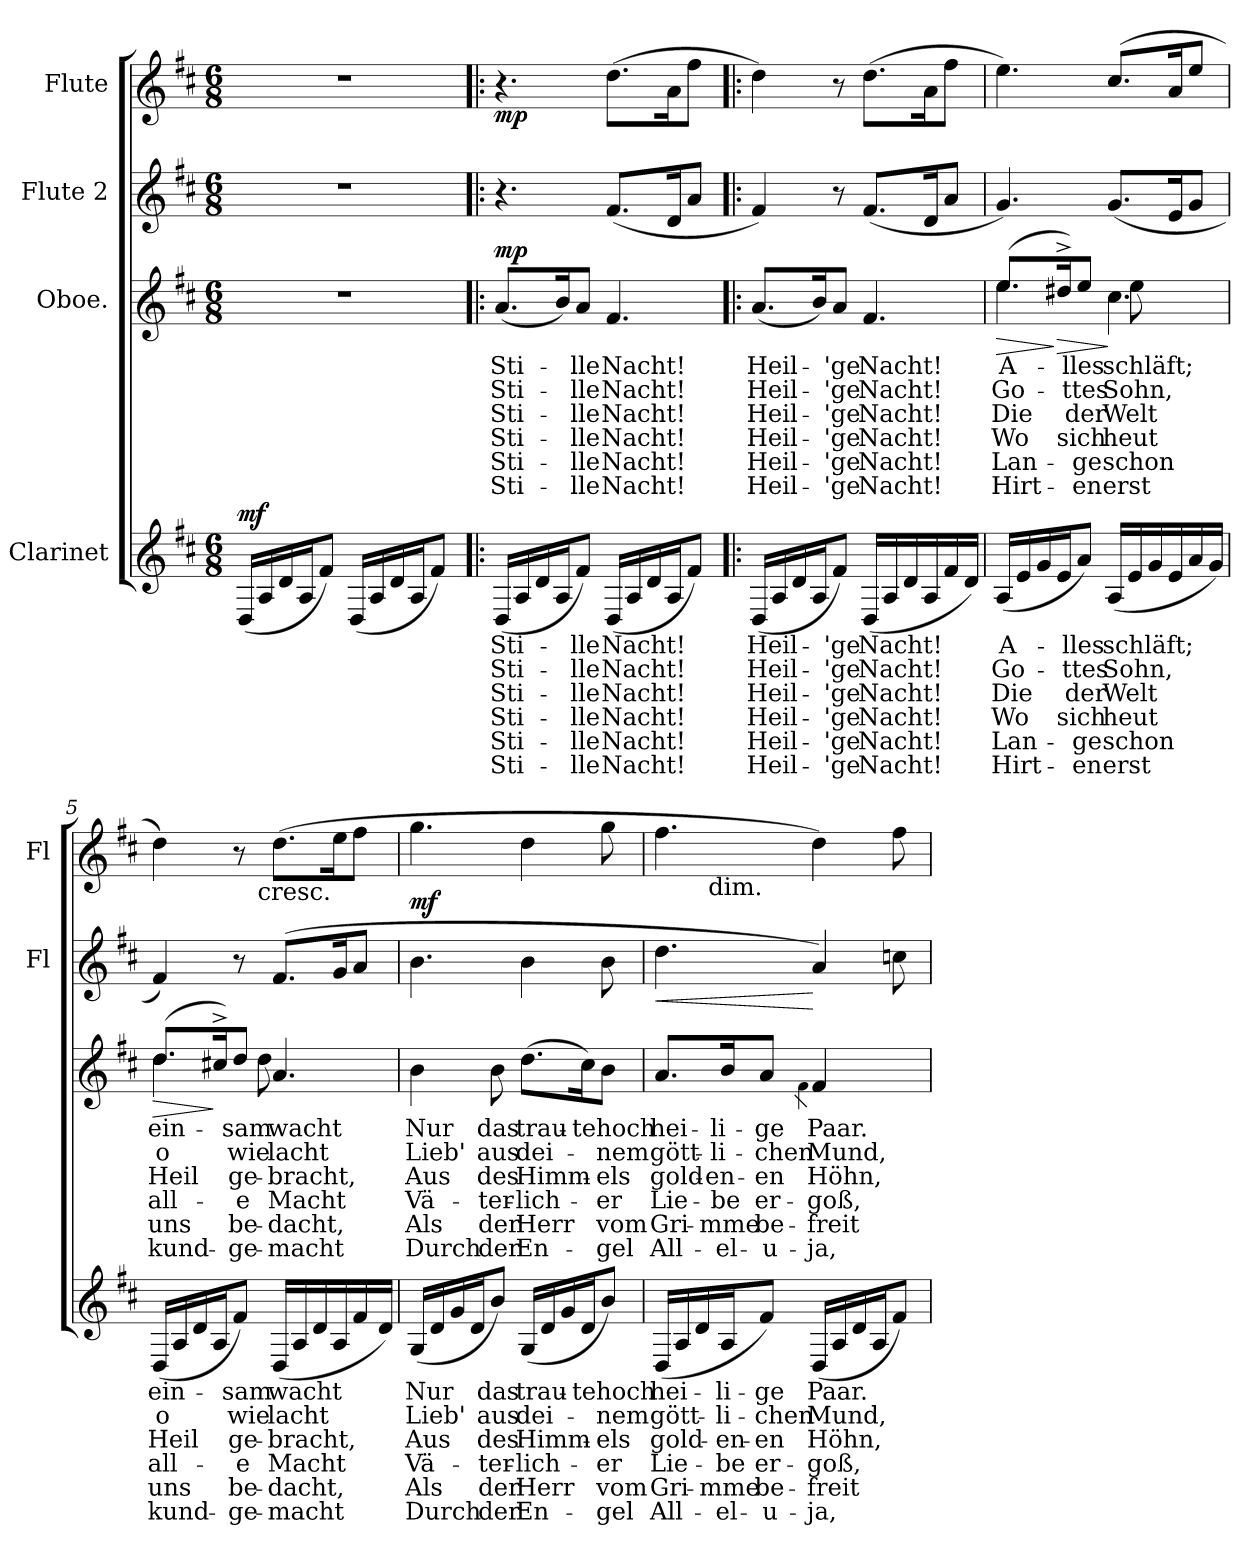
**kern	**text	**text	**text	**text	**text	**text	**dynam	**kern	**text	**text	**text	**text	**text	**text	**dynam	**kern	**dynam	**kern	**dynam
*part4	*part4	*part4	*part4	*part4	*part4	*part4	*part4	*part3	*part3	*part3	*part3	*part3	*part3	*part3	*part3	*part2	*part2	*part1	*part1
*staff4	*staff4	*staff4	*staff4	*staff4	*staff4	*staff4	*staff4	*staff3	*staff3	*staff3	*staff3	*staff3	*staff3	*staff3	*staff3	*staff2	*staff2	*staff1	*staff1
*I"Clarinet	*	*	*	*	*	*	*	*I"Oboe.	*	*	*	*	*	*	*	*I"Flute 2	*	*I"Flute	*
*	*	*	*	*	*	*	*	*	*	*	*	*	*	*	*	*I'Fl	*	*I'Fl	*
*clefG2	*	*	*	*	*	*	*	*clefG2	*	*	*	*	*	*	*	*clefG2	*	*clefG2	*
*k[f#c#]	*	*	*	*	*	*	*	*k[f#c#]	*	*	*	*	*	*	*	*k[f#c#]	*	*k[f#c#]	*
*D:	*	*	*	*	*	*	*	*D:	*	*	*	*	*	*	*	*D:	*	*D:	*
*M6/8	*	*	*	*	*	*	*	*M6/8	*	*	*	*	*	*	*	*M6/8	*	*M6/8	*
=1	=1	=1	=1	=1	=1	=1	=1	=1	=1	=1	=1	=1	=1	=1	=1	=1	=1	=1	=1
!	!	!	!	!	!	!	!LO:DY:a	!LO:N:vis=1	!	!	!	!	!	!	!	!LO:N:vis=1	!	!LO:N:vis=1	!
(<16D/LL	.	.	.	.	.	.	mf	2.r	.	.	.	.	.	.	.	2.r	.	2.r	.
16A/	.	.	.	.	.	.	.	.	.	.	.	.	.	.	.	.	.	.	.
16d/	.	.	.	.	.	.	.	.	.	.	.	.	.	.	.	.	.	.	.
16A/J	.	.	.	.	.	.	.	.	.	.	.	.	.	.	.	.	.	.	.
8f#/J)	.	.	.	.	.	.	.	.	.	.	.	.	.	.	.	.	.	.	.
(<16D/LL	.	.	.	.	.	.	.	.	.	.	.	.	.	.	.	.	.	.	.
16A/	.	.	.	.	.	.	.	.	.	.	.	.	.	.	.	.	.	.	.
16d/	.	.	.	.	.	.	.	.	.	.	.	.	.	.	.	.	.	.	.
16A/J	.	.	.	.	.	.	.	.	.	.	.	.	.	.	.	.	.	.	.
8f#/J)	.	.	.	.	.	.	.	.	.	.	.	.	.	.	.	.	.	.	.
=2!:	=2!:	=2!:	=2!:	=2!:	=2!:	=2!:	=2!:	=2!:	=2!:	=2!:	=2!:	=2!:	=2!:	=2!:	=2!:	=2!:	=2!:	=2!:	=2!:
!	!LO:LY:a	!LO:LY:a	!LO:LY:a	!LO:LY:a	!LO:LY:a	!LO:LY:a	!	!	!LO:LY:b	!LO:LY:b	!LO:LY:b	!LO:LY:b	!LO:LY:b	!LO:LY:b	!LO:DY:a	!	!	!	!LO:DY:b
(<16D/LL	Sti-	Sti-	Sti-	Sti-	Sti-	Sti-	.	(<8.a/L	Sti-	Sti-	Sti-	Sti-	Sti-	Sti-	mp	4.r	.	4.r	mp
16A/	.	.	.	.	.	.	.	.	.	.	.	.	.	.	.	.	.	.	.
16d/	.	.	.	.	.	.	.	.	.	.	.	.	.	.	.	.	.	.	.
16A/J	.	.	.	.	.	.	.	16b/k)	.	.	.	.	.	.	.	.	.	.	.
!	!LO:LY:a	!LO:LY:a	!LO:LY:a	!LO:LY:a	!LO:LY:a	!LO:LY:a	!	!	!LO:LY:b	!LO:LY:b	!LO:LY:b	!LO:LY:b	!LO:LY:b	!LO:LY:b	!	!	!	!	!
8f#/J)	-lle	-lle	-lle	-lle	-lle	-lle	.	8a/J	-lle	-lle	-lle	-lle	-lle	-lle	.	.	.	.	.
!	!LO:LY:a	!LO:LY:a	!LO:LY:a	!LO:LY:a	!LO:LY:a	!LO:LY:a	!	!	!LO:LY:b	!LO:LY:b	!LO:LY:b	!LO:LY:b	!LO:LY:b	!LO:LY:b	!	!	!	!	!
(<16D/LL	Nacht!	Nacht!	Nacht!	Nacht!	Nacht!	Nacht!	.	4.f#/	Nacht!	Nacht!	Nacht!	Nacht!	Nacht!	Nacht!	.	(<8.f#/L	.	(>8.dd\L	.
16A/	.	.	.	.	.	.	.	.	.	.	.	.	.	.	.	.	.	.	.
16d/	.	.	.	.	.	.	.	.	.	.	.	.	.	.	.	.	.	.	.
16A/J	.	.	.	.	.	.	.	.	.	.	.	.	.	.	.	16d/k	.	16a\k	.
8f#/J)	.	.	.	.	.	.	.	.	.	.	.	.	.	.	.	8a/J	.	8ff#\J	.
=3	=3	=3	=3	=3	=3	=3	=3	=3	=3	=3	=3	=3	=3	=3	=3	=3	=3	=3	=3
!	!LO:LY:a	!LO:LY:a	!LO:LY:a	!LO:LY:a	!LO:LY:a	!LO:LY:a	!	!	!LO:LY:b	!LO:LY:b	!LO:LY:b	!LO:LY:b	!LO:LY:b	!LO:LY:b	!	!	!	!	!
(<16D/LL	Heil-	Heil-	Heil-	Heil-	Heil-	Heil-	.	(<8.a/L	Heil-	Heil-	Heil-	Heil-	Heil-	Heil-	.	4f#/)	.	4dd\)	.
16A/	.	.	.	.	.	.	.	.	.	.	.	.	.	.	.	.	.	.	.
16d/	.	.	.	.	.	.	.	.	.	.	.	.	.	.	.	.	.	.	.
16A/J	.	.	.	.	.	.	.	16b/k)	.	.	.	.	.	.	.	.	.	.	.
!	!LO:LY:a	!LO:LY:a	!LO:LY:a	!LO:LY:a	!LO:LY:a	!LO:LY:a	!	!	!LO:LY:b	!LO:LY:b	!LO:LY:b	!LO:LY:b	!LO:LY:b	!LO:LY:b	!	!	!	!	!
8f#/J)	-'ge	-'ge	-'ge	-'ge	-'ge	-'ge	.	8a/J	-'ge	-'ge	-'ge	-'ge	-'ge	-'ge	.	8r	.	8r	.
!	!LO:LY:a	!LO:LY:a	!LO:LY:a	!LO:LY:a	!LO:LY:a	!LO:LY:a	!	!	!LO:LY:b	!LO:LY:b	!LO:LY:b	!LO:LY:b	!LO:LY:b	!LO:LY:b	!	!	!	!	!
(<16D/LL	Nacht!	Nacht!	Nacht!	Nacht!	Nacht!	Nacht!	.	4.f#/	Nacht!	Nacht!	Nacht!	Nacht!	Nacht!	Nacht!	.	(<8.f#/L	.	(>8.dd\L	.
16A/	.	.	.	.	.	.	.	.	.	.	.	.	.	.	.	.	.	.	.
16d/	.	.	.	.	.	.	.	.	.	.	.	.	.	.	.	.	.	.	.
16A/	.	.	.	.	.	.	.	.	.	.	.	.	.	.	.	16d/k	.	16a\k	.
16f#/	.	.	.	.	.	.	.	.	.	.	.	.	.	.	.	8a/J	.	8ff#\J	.
16d/JJ)	.	.	.	.	.	.	.	.	.	.	.	.	.	.	.	.	.	.	.
=4	=4	=4	=4	=4	=4	=4	=4	=4	=4	=4	=4	=4	=4	=4	=4	=4	=4	=4	=4
!	!LO:LY:a	!LO:LY:a	!LO:LY:a	!LO:LY:a	!LO:LY:a	!LO:LY:a	!	!	!LO:LY:b	!LO:LY:b	!LO:LY:b	!LO:LY:b	!LO:LY:b	!LO:LY:b	!LO:HP:b	!	!	!	!
*	*	*	*	*	*	*	*	*^	*	*	*	*	*	*	*	*	*	*	*
(<16A/LL	A-	Go-	Die	Wo	Lan-	Hirt-	.	(<8.ee/L	4.ee\	A-	Go-	Die	Wo	Lan-	Hirt-	>	4.g/)	.	4.ee\)	.
16e/	.	.	.	.	.	.	.	.	.	.	.	.	.	.	.	.	.	.	.	.
16g/	.	.	.	.	.	.	.	.	.	.	.	.	.	.	.	.	.	.	.	.
!	!	!	!	!	!	!	!	!	!	!	!	!	!	!	!	!LO:HP:n=1:b	!	!	!	!
16e/J	.	.	.	.	.	.	.	16dd#X^>/k)	.	.	.	.	.	.	.	] >	.	.	.	.
!	!LO:LY:a	!LO:LY:a	!LO:LY:a	!LO:LY:a	!LO:LY:a	!LO:LY:a	!	!	!	!LO:LY:b	!LO:LY:b	!LO:LY:b	!LO:LY:b	!LO:LY:b	!LO:LY:b	!	!	!	!	!
8a/J)	-lles	-ttes	der	sich	-ge	-en	.	8ee/J	.	-lles	-ttes	der	sich	-ge	-en	.	.	.	.	.
!	!LO:LY:a	!LO:LY:a	!LO:LY:a	!LO:LY:a	!LO:LY:a	!LO:LY:a	!	!	!	!LO:LY:b	!LO:LY:b	!LO:LY:b	!LO:LY:b	!LO:LY:b	!LO:LY:b	!	!	!	!	!
(<16A/LL	schläft;	Sohn,	Welt	heut	schon	erst	.	4.cc#\	8ee\	schläft;	Sohn,	Welt	heut	schon	erst	]	(<8.g/L	.	(<8.cc#/L	.
16e/	.	.	.	.	.	.	.	.	.	.	.	.	.	.	.	.	.	.	.	.
16g/	.	.	.	.	.	.	.	.	4ryy	.	.	.	.	.	.	.	.	.	.	.
16e/	.	.	.	.	.	.	.	.	.	.	.	.	.	.	.	.	16e/k	.	16a/k	.
16a/	.	.	.	.	.	.	.	.	.	.	.	.	.	.	.	.	8g/J	.	8ee/J	.
16g/JJ)	.	.	.	.	.	.	.	.	.	.	.	.	.	.	.	.	.	.	.	.
!!LO:LB:g=z
=5	=5	=5	=5	=5	=5	=5	=5	=5	=5	=5	=5	=5	=5	=5	=5	=5	=5	=5	=5	=5
!	!LO:LY:a	!LO:LY:a	!LO:LY:a	!LO:LY:a	!LO:LY:a	!LO:LY:a	!	!	!	!LO:LY:b	!LO:LY:b	!LO:LY:b	!LO:LY:b	!LO:LY:b	!LO:LY:b	!LO:HP:b	!	!	!	!
*	*	*	*	*	*	*	*	*	*	*	*	*	*	*	*	*	*	*	*^	*
(<16D/LL	ein-	o	Heil	all-	uns	kund-	.	(<8.dd/L	4.dd\	ein-	o	Heil	all-	uns	kund-	>	4f#/)	.	4dd\)	3ryy	.
16A/	.	.	.	.	.	.	.	.	.	.	.	.	.	.	.	.	.	.	.	.	.
16d/	.	.	.	.	.	.	.	.	.	.	.	.	.	.	.	.	.	.	.	.	.
16A/J	.	.	.	.	.	.	.	16cc#X^>/k)	.	.	.	.	.	.	.	]	.	.	.	.	.
!	!LO:LY:a	!LO:LY:a	!LO:LY:a	!LO:LY:a	!LO:LY:a	!LO:LY:a	!	!	!	!LO:LY:b	!LO:LY:b	!LO:LY:b	!LO:LY:b	!LO:LY:b	!LO:LY:b	!	!	!	!	!	!
8f#/J)	-sam	wie	ge-	-e	be-	-ge-	.	8dd/J	.	-sam	wie	ge-	-e	be-	-ge-	.	8r	.	8r	.	.
!	!	!	!	!	!	!	!	!	!	!	!	!	!	!	!	!	!	!	!	!LO:TX:b:t=cresc.	!
.	.	.	.	.	.	.	.	.	.	.	.	.	.	.	.	.	.	.	.	3ryy	.
!	!LO:LY:a	!LO:LY:a	!LO:LY:a	!LO:LY:a	!LO:LY:a	!LO:LY:a	!	!	!	!LO:LY:b	!LO:LY:b	!LO:LY:b	!LO:LY:b	!LO:LY:b	!LO:LY:b	!	!	!	!	!	!
(<16D/LL	wacht	lacht	-bracht,	Macht	-dacht,	-macht	.	4.a/	8dd\	wacht	lacht	-bracht,	Macht	-dacht,	-macht	.	(<8.f#/L	.	(>8.dd\L	.	.
16A/	.	.	.	.	.	.	.	.	.	.	.	.	.	.	.	.	.	.	.	.	.
16d/	.	.	.	.	.	.	.	.	4ryy	.	.	.	.	.	.	.	.	.	.	.	.
16A/	.	.	.	.	.	.	.	.	.	.	.	.	.	.	.	.	16g/k	.	16ee\k	.	.
16f#/	.	.	.	.	.	.	.	.	.	.	.	.	.	.	.	.	8a/J	.	8ff#\J	.	.
.	.	.	.	.	.	.	.	.	.	.	.	.	.	.	.	.	.	.	.	12ryy	.
16d/JJ)	.	.	.	.	.	.	.	.	.	.	.	.	.	.	.	.	.	.	.	.	.
*	*	*	*	*	*	*	*	*v	*v	*	*	*	*	*	*	*	*	*	*	*	*
=6	=6	=6	=6	=6	=6	=6	=6	=6	=6	=6	=6	=6	=6	=6	=6	=6	=6	=6	=6	=6
!	!LO:LY:a	!LO:LY:a	!LO:LY:a	!LO:LY:a	!LO:LY:a	!LO:LY:a	!	!	!LO:LY:b	!LO:LY:b	!LO:LY:b	!LO:LY:b	!LO:LY:b	!LO:LY:b	!	!	!LO:DY:a	!	!	!
*	*	*	*	*	*	*	*	*	*	*	*	*	*	*	*	*	*	*v	*v	*
(<16G/LL	Nur	Lieb'	Aus	Vä-	Als	Durch	.	4b\	Nur	Lieb'	Aus	Vä-	Als	Durch	.	4.b\	mf	4.gg\	.
16d/	.	.	.	.	.	.	.	.	.	.	.	.	.	.	.	.	.	.	.
16g/	.	.	.	.	.	.	.	.	.	.	.	.	.	.	.	.	.	.	.
16d/J	.	.	.	.	.	.	.	.	.	.	.	.	.	.	.	.	.	.	.
!	!LO:LY:a	!LO:LY:a	!LO:LY:a	!LO:LY:a	!LO:LY:a	!LO:LY:a	!	!	!LO:LY:b	!LO:LY:b	!LO:LY:b	!LO:LY:b	!LO:LY:b	!LO:LY:b	!	!	!	!	!
8b/J)	das	aus	des	-ter-	der	der	.	8b\	das	aus	des	-ter-	der	der	.	.	.	.	.
!	!LO:LY:a	!LO:LY:a	!LO:LY:a	!LO:LY:a	!LO:LY:a	!LO:LY:a	!	!	!LO:LY:b	!LO:LY:b	!LO:LY:b	!LO:LY:b	!LO:LY:b	!LO:LY:b	!	!	!	!	!
(<16G/LL	trau-	dei-	Himm-	-lich-	Herr	En-	.	(>8.dd\L	trau-	dei-	Himm-	-lich-	Herr	En-	.	4b\	.	4dd\	.
16d/	.	.	.	.	.	.	.	.	.	.	.	.	.	.	.	.	.	.	.
16g/	.	.	.	.	.	.	.	.	.	.	.	.	.	.	.	.	.	.	.
!	!LO:LY:a	!	!	!	!	!	!	!	!LO:LY:b	!	!	!	!	!	!	!	!	!	!
16d/J	-te	.	.	.	.	.	.	16cc#\k)	-te	.	.	.	.	.	.	.	.	.	.
!	!LO:LY:a	!LO:LY:a	!LO:LY:a	!LO:LY:a	!LO:LY:a	!LO:LY:a	!	!	!LO:LY:b	!LO:LY:b	!LO:LY:b	!LO:LY:b	!LO:LY:b	!LO:LY:b	!	!	!	!	!
8b/J)	hoch	-nem	-els	-er	vom	-gel	.	8b\J	hoch	-nem	-els	-er	vom	-gel	.	8b\	.	8gg\	.
=7	=7	=7	=7	=7	=7	=7	=7	=7	=7	=7	=7	=7	=7	=7	=7	=7	=7	=7	=7
!	!LO:LY:a	!LO:LY:a	!LO:LY:a	!LO:LY:a	!LO:LY:a	!LO:LY:a	!	!	!LO:LY:b	!LO:LY:b	!LO:LY:b	!LO:LY:b	!LO:LY:b	!LO:LY:b	!	!	!LO:HP:b	!	!
*	*	*	*	*	*	*	*	*^	*	*	*	*	*	*	*	*	*	*^	*
(<16D/LL	hei-	gött-	gold-	Lie-	Gri-	All-	.	8.a/L	4.ryy	hei-	gött-	gold-	Lie-	Gri-	All-	.	4.dd\	<	4.ff#\	8ryy	.
16A/	.	.	.	.	.	.	.	.	.	.	.	.	.	.	.	.	.	.	.	.	.
16d/	.	.	.	.	.	.	.	.	.	.	.	.	.	.	.	.	.	.	.	32ryy	.
!	!	!	!	!	!	!	!	!	!	!	!	!	!	!	!	!	!	!	!	!LO:TX:b:t=dim.	!
.	.	.	.	.	.	.	.	.	.	.	.	.	.	.	.	.	.	.	.	2ryy	.
!	!LO:LY:a	!LO:LY:a	!LO:LY:a	!LO:LY:a	!LO:LY:a	!LO:LY:a	!	!	!	!LO:LY:b	!LO:LY:b	!LO:LY:b	!LO:LY:b	!LO:LY:b	!LO:LY:b	!	!	!	!	!	!
16A/J	-li-	-li-	-en-	-be	-mme	-el-	.	16b/k	.	-li-	-li-	-en-	-be	-mme	-el-	.	.	.	.	.	.
!	!LO:LY:a	!LO:LY:a	!LO:LY:a	!LO:LY:a	!LO:LY:a	!LO:LY:a	!	!	!	!LO:LY:b	!LO:LY:b	!LO:LY:b	!LO:LY:b	!LO:LY:b	!LO:LY:b	!	!	!	!	!	!
8f#/J)	-ge	-chen	-en	er-	be-	-u-	.	8a/J	.	-ge	-chen	-en	er-	be-	-u-	.	.	.	.	.	.
.	.	.	.	.	.	.	.	.	4qf#\	.	.	.	.	.	.	.	.	.	.	.	.
!	!LO:LY:a	!LO:LY:a	!LO:LY:a	!LO:LY:a	!LO:LY:a	!LO:LY:a	!	!	!	!LO:LY:b	!LO:LY:b	!LO:LY:b	!LO:LY:b	!LO:LY:b	!LO:LY:b	!	!	!	!	!	!
(<16D/LL	Paar.	Mund,	Höhn,	-goß,	-freit	-ja,	.	4f#/	8ryy	Paar.	Mund,	Höhn,	-goß,	-freit	-ja,	.	4a/)	[	4dd\)	.	.
16A/	.	.	.	.	.	.	.	.	.	.	.	.	.	.	.	.	.	.	.	.	.
16d/	.	.	.	.	.	.	.	.	4ryy	.	.	.	.	.	.	.	.	.	.	.	.
16A/J	.	.	.	.	.	.	.	.	.	.	.	.	.	.	.	.	.	.	.	.	.
8f#/J)	.	.	.	.	.	.	.	8ryy	.	.	.	.	.	.	.	.	8ccn\	.	8ff#\	.	.
.	.	.	.	.	.	.	.	.	.	.	.	.	.	.	.	.	.	.	.	16.ryy	.
*	*	*	*	*	*	*	*	*v	*v	*	*	*	*	*	*	*	*	*	*v	*v	*
=	=	=	=	=	=	=	=	=	=	=	=	=	=	=	=	=	=	=	=
*-	*-	*-	*-	*-	*-	*-	*-	*-	*-	*-	*-	*-	*-	*-	*-	*-	*-	*-	*-
